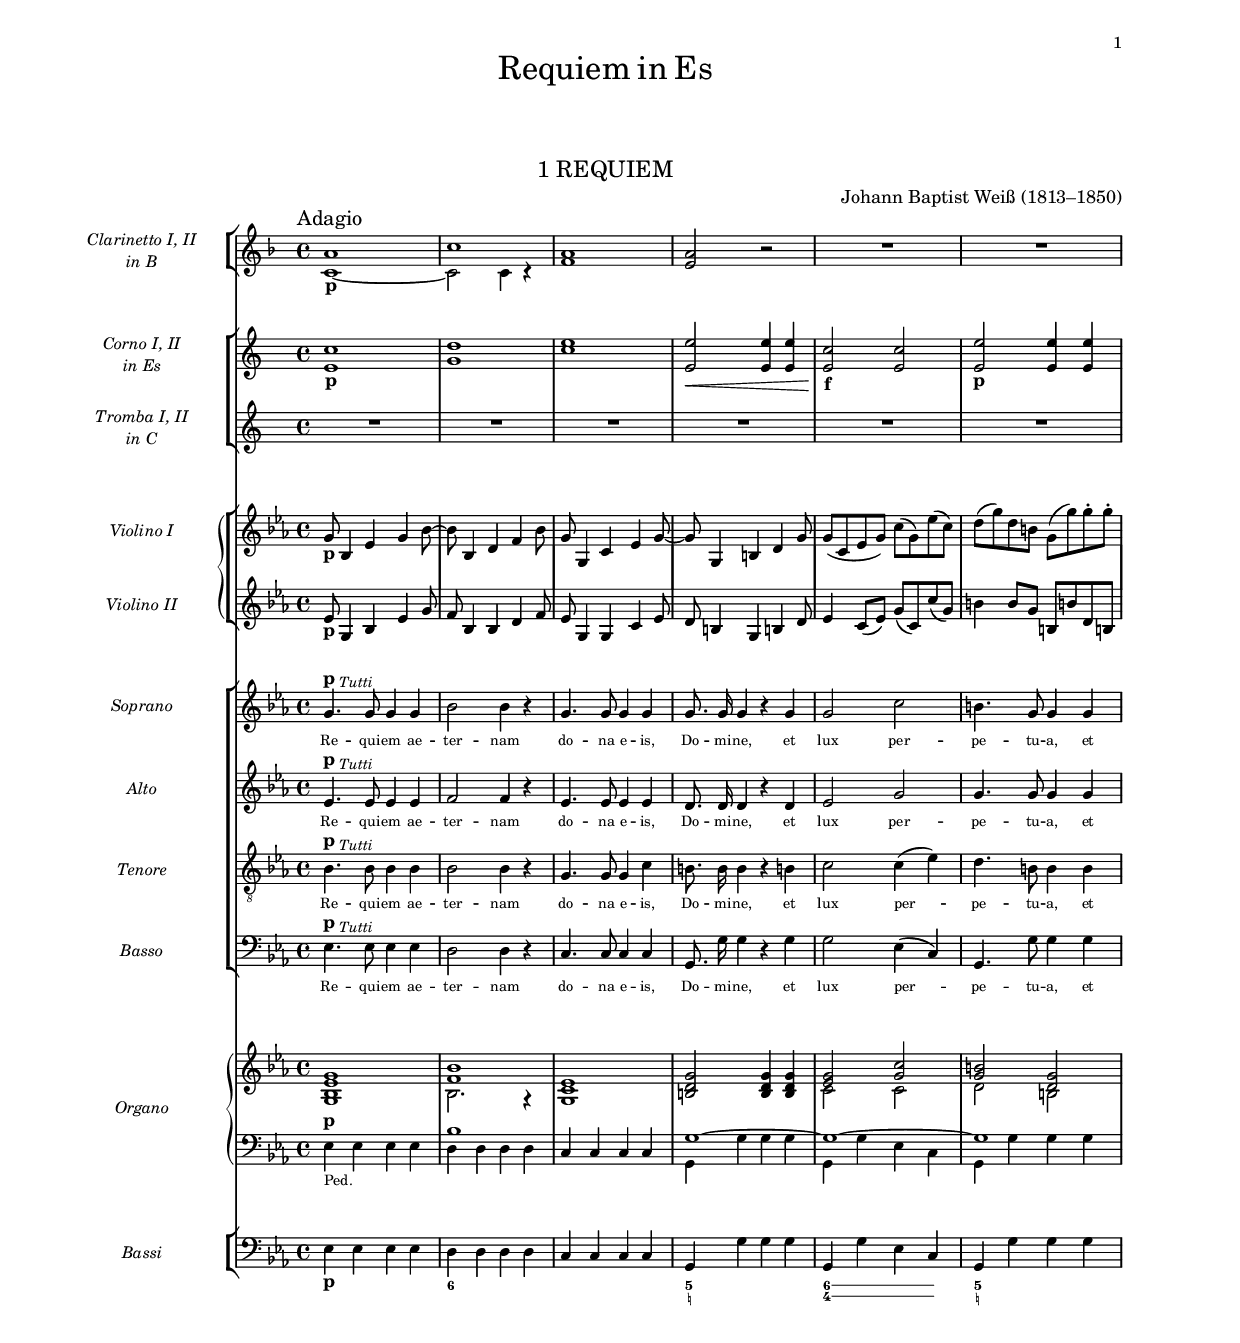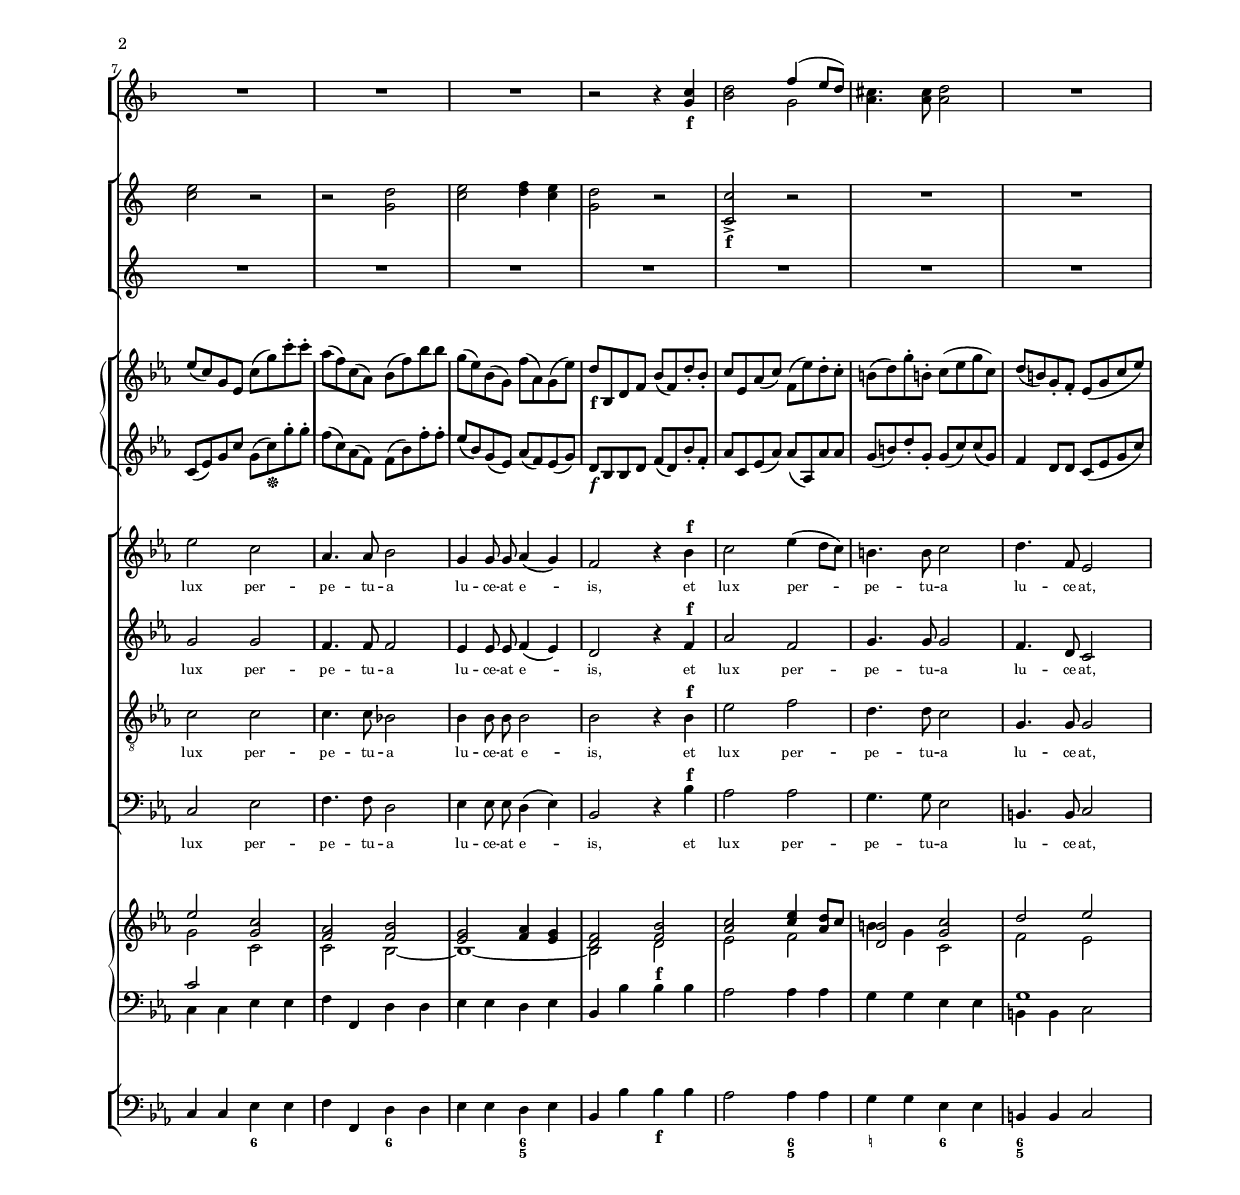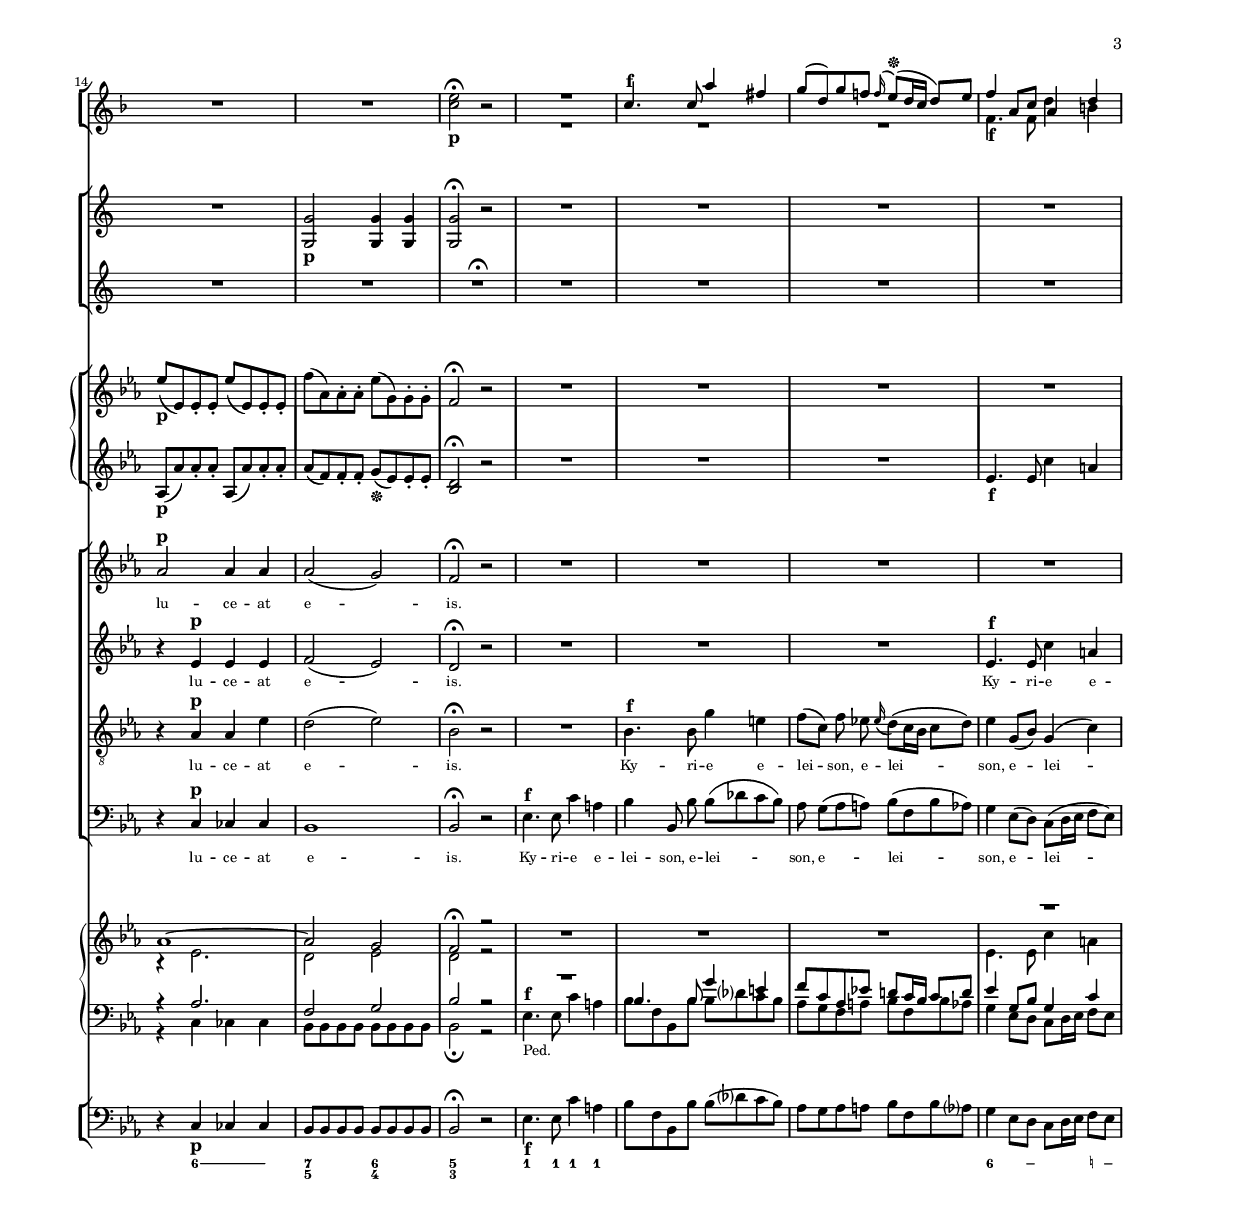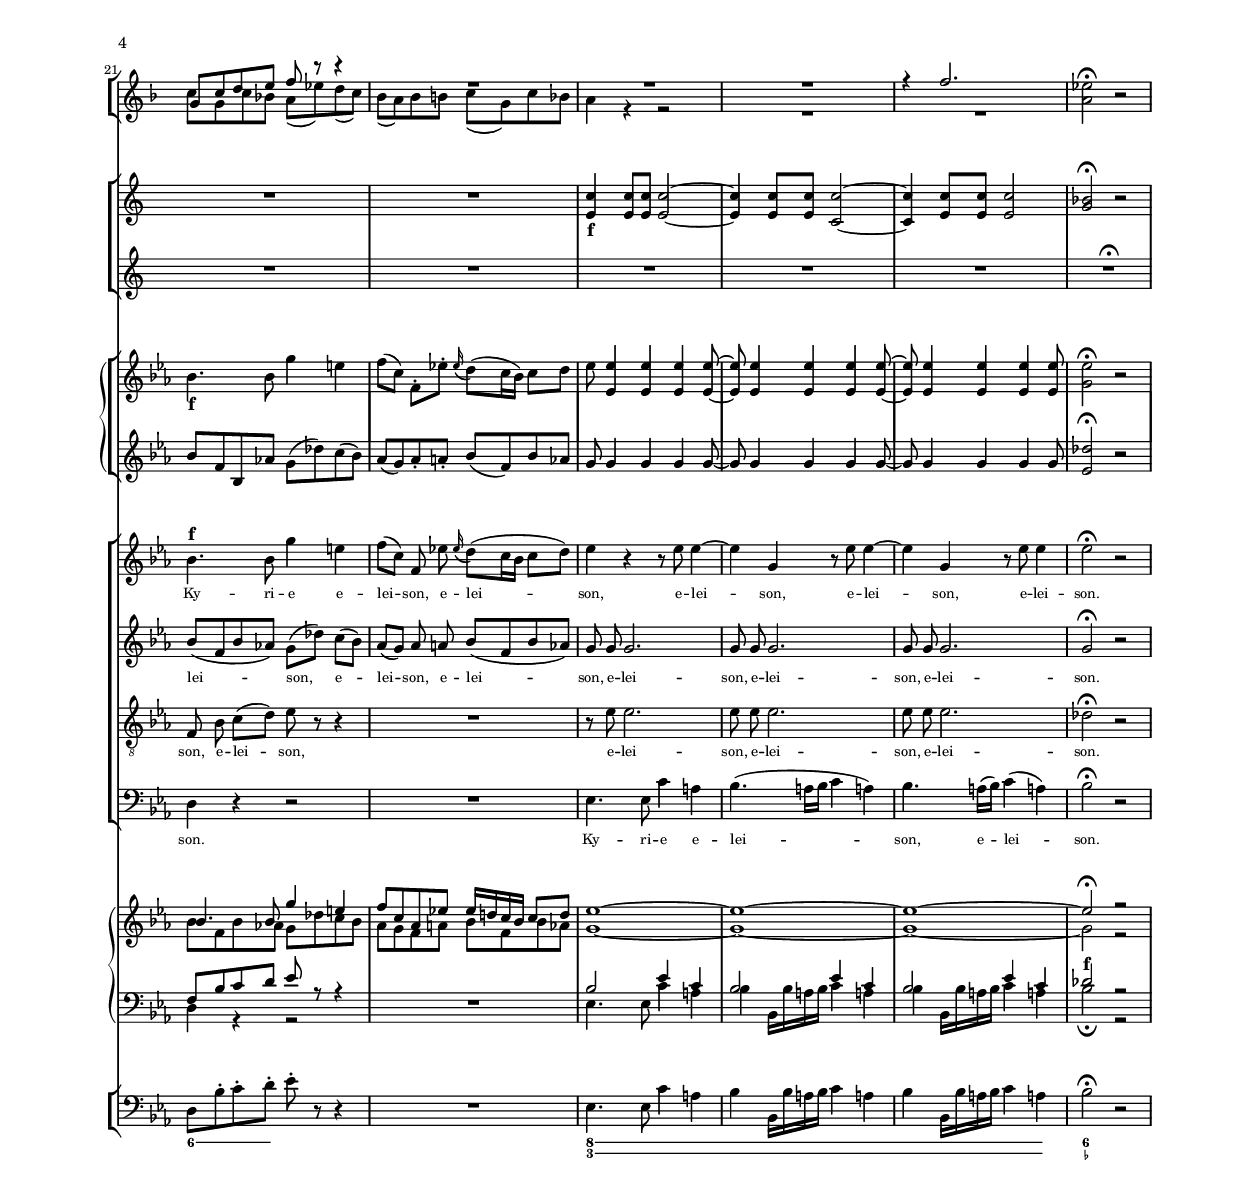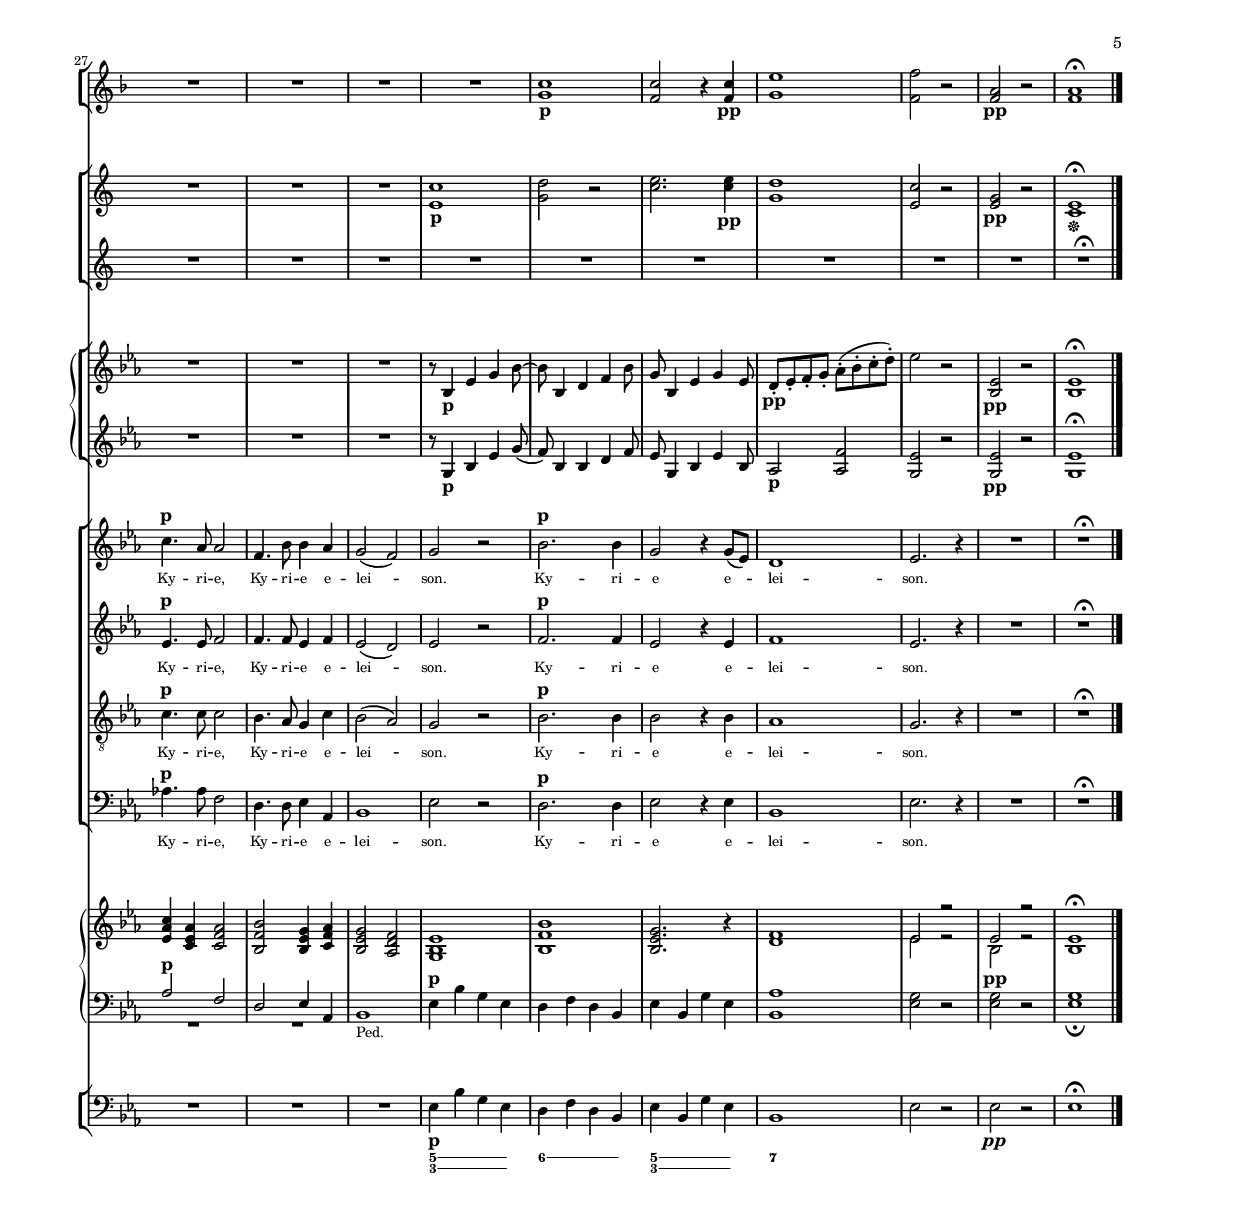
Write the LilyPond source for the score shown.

% (c) 2017 by Wolfgang Skala.
% This file is licensed under the Creative Commons Attribution-NonCommercial-ShareAlike 4.0 International License.
% To view a copy of this license, visit http://creativecommons.org/licenses/by-nc-sa/4.0/.

\version "2.18.0"

\include "../definitions.ly"

\paper { first-page-number = #1 }

#(set-global-staff-size 14.14)

\book {
	\bookpart {
		\header {
			title = \markup {
				\medium \center-column {
					\normal-text \larger \larger \line { Requiem in Es }
					\smaller \smaller \smaller \line { " " }
				}
			}
			subtitle = \markup { \vspace #3 \normal-text \larger \larger "1 REQUIEM" }
			composer = \markup { \larger "Johann Baptist Weiß (1813–1850)" }
		}
		\score {
			<<
				\new StaffGroup {
					\new Staff <<
						\set Staff.instrumentName = \markup { \center-column { "Clarinetto I, II" "in B" } }
						\partcombine \RequiemClarinettoI \RequiemClarinettoII
					>>
				}
				\new StaffGroup <<
					\new Staff <<
						\set Staff.instrumentName = \markup { \center-column { "Corno I, II" "in Es" } }
						\partcombine \RequiemCornoI \RequiemCornoII
					>>
					\new Staff <<
						\set Staff.instrumentName = \markup { \center-column { "Tromba I, II" "in C" } }
						\partcombine \RequiemTrombaI \RequiemTrombaII
					>>
				>>
				\new StaffGroup <<
					\new GrandStaff <<
						\new Staff {
							\set Staff.instrumentName = "Violino I"
							\RequiemViolinoI
						}
						\new Staff {
							\set Staff.instrumentName = "Violino II"
							\RequiemViolinoII
						}
					>>
				>>
				\new ChoirStaff <<
					\new Staff {
						\set Staff.instrumentName = "Soprano"
						\new Voice = "Soprano" { \dynamicUp \RequiemSopranoNotes }
					}
					\new Lyrics \lyricsto Soprano \RequiemSopranoLyrics
					
					\new Staff {
						\set Staff.instrumentName = "Alto"
						\new Voice = "Alto" { \dynamicUp \RequiemAltoNotes }
					}
					\new Lyrics \lyricsto Alto \RequiemAltoLyrics
					
					\new Staff {
						\set Staff.instrumentName = "Tenore"
						\new Voice = "Tenore" { \dynamicUp \RequiemTenoreNotes }
					}
					\new Lyrics \lyricsto Tenore \RequiemTenoreLyrics
					
					\new Staff {
						\set Staff.instrumentName = "Basso"
						\new Voice = "Basso" { \dynamicUp \RequiemBassoNotes }
					}
					\new Lyrics \lyricsto Basso \RequiemBassoLyrics
				>>
				\new PianoStaff <<
					\set PianoStaff.instrumentName = "Organo"
					\new Staff << \RequiemOrganoR >>
					\new Staff << \RequiemOrganoL >>
				>>
				\new StaffGroup <<
					\new Staff {
						\set Staff.instrumentName = "Bassi"
						\RequiemBassi
					}
				>>
				\new FiguredBass {
					\RequiemBassFigures
				}
			>>
			\layout { }
			\midi { \tempo 4 = 110 }
		}
	}
}